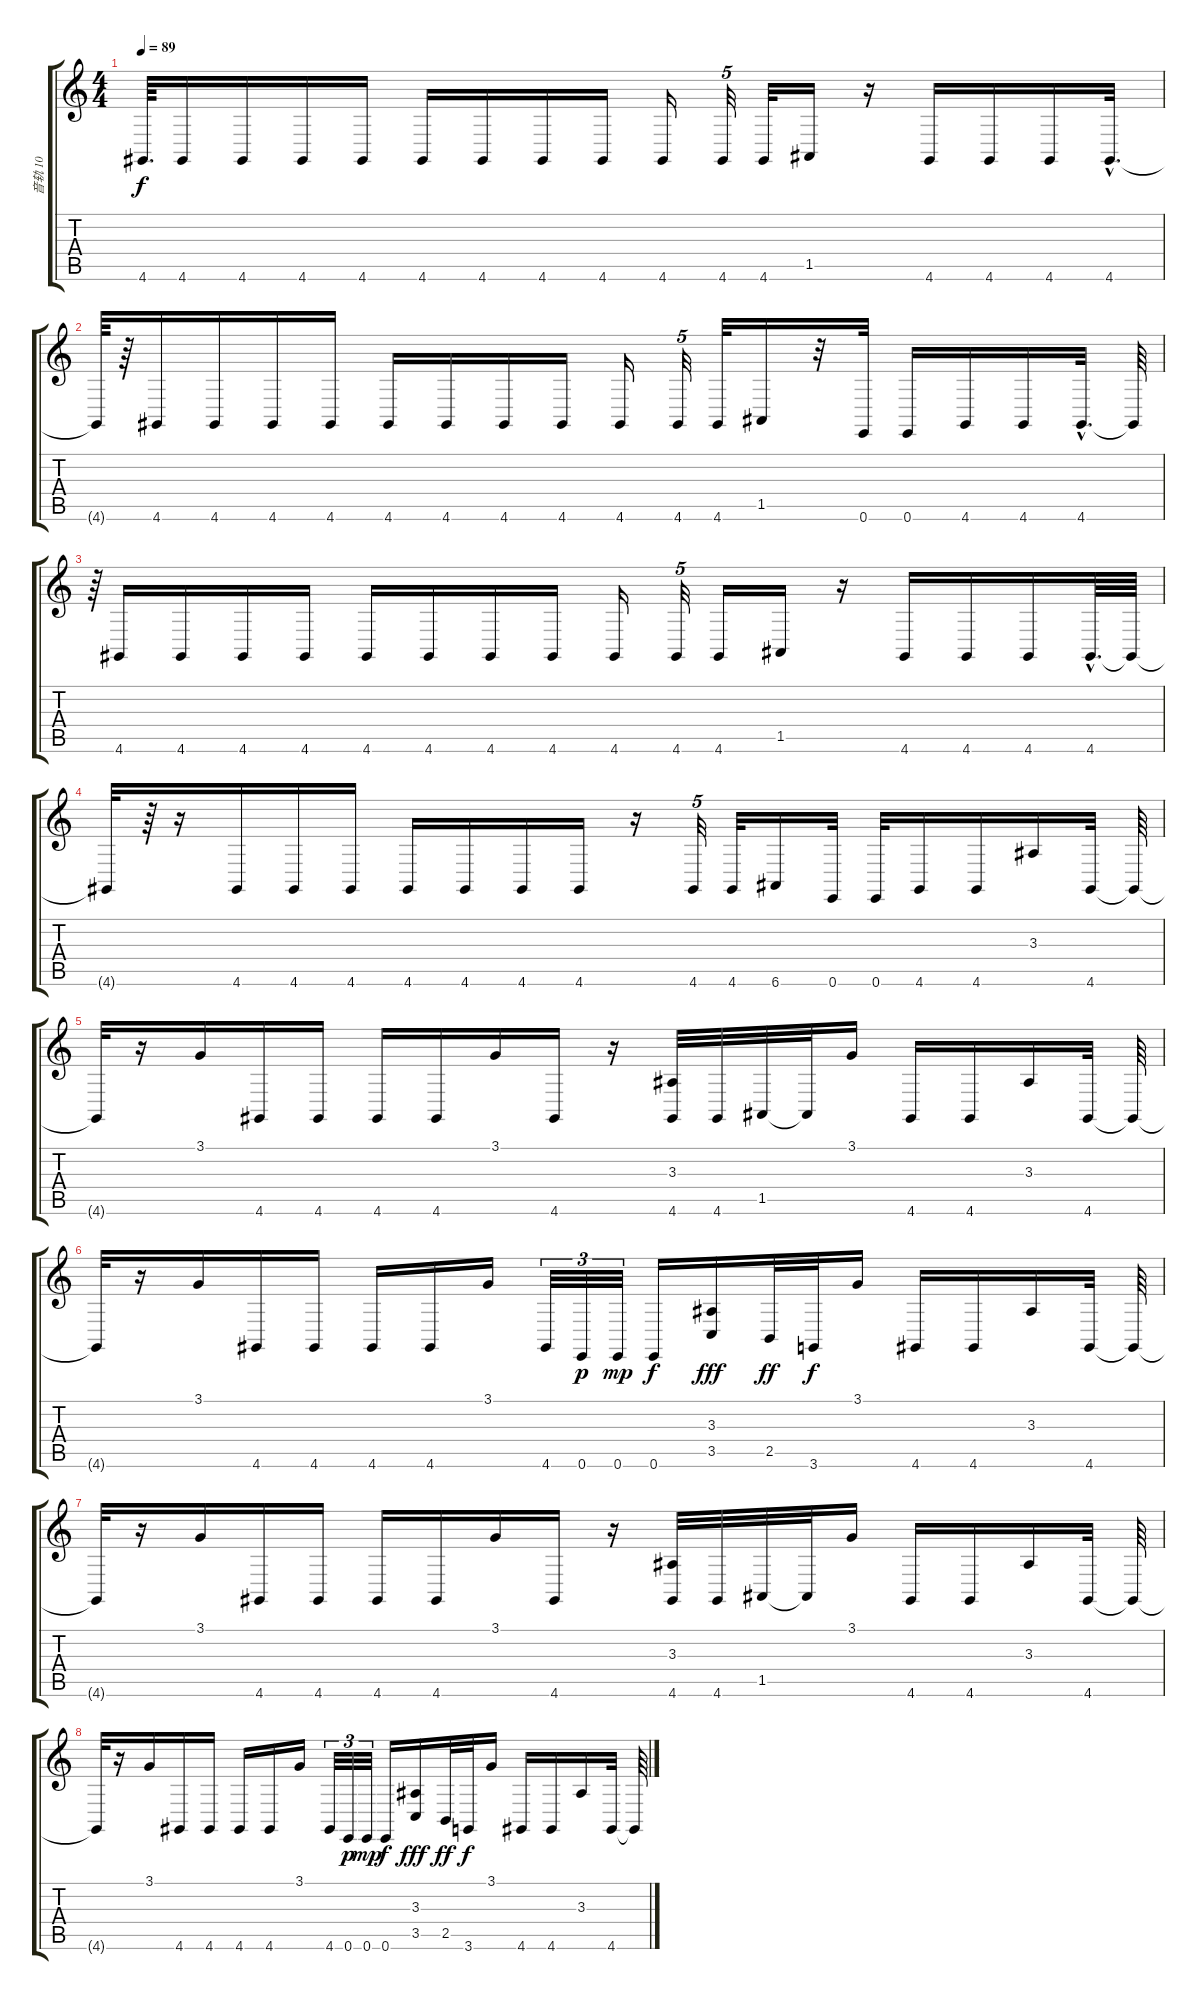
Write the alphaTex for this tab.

\track ("音轨 10" "音轨 10") {instrument acousticgrandpiano}
\staff {score tabs}
\tuning (E4 B3 G3 D3 A2 E2) {hide}
\ts (4 4)
\tempo 89
\clef g2
\ks c
4.6{t}.64{d dy f} 4.6.16 4.6.16 4.6.16 4.6.16 4.6.16 4.6.16 4.6.16 4.6.16 4.6.16 4.6.32{tu (5 4)} 4.6.32 1.5.16 r.16 4.6.16 4.6.16 4.6.16 4.6{hac}.32{d} |
4.6{t}.64 r.64 4.6.16 4.6.16 4.6.16 4.6.16 4.6.16 4.6.16 4.6.16 4.6.16 4.6.16 4.6.32{tu (5 4)} 4.6.32 1.5.16 r.32 0.6.32 0.6.16 4.6.16 4.6.16 4.6{hac}.32{d} 4.6{t}.64 |
r.64{tu (3 2)} 4.6.16 4.6.16 4.6.16 4.6.16 4.6.16 4.6.16 4.6.16 4.6.16 4.6.16 4.6.32{tu (5 4)} 4.6.16 1.5.16 r.16 4.6.16 4.6.16 4.6.16 4.6{hac}.64{d} 4.6{t}.64 |
4.6{t}.32 r.64 r.16 4.6.16 4.6.16 4.6.16 4.6.16 4.6.16 4.6.16 4.6.16 r.16 4.6.32{tu (5 4)} 4.6.32 6.6.16 0.6.32 0.6.32 4.6.16 4.6.16 3.3.16 4.6.32 4.6{t}.64 |
4.6{t}.32 r.16 3.1.16 4.6.16 4.6.16 4.6.16 4.6.16 3.1.16 4.6.16 r.16 (3.3 4.6).32 4.6.32 1.5.32 1.5{t}.32 3.1.16 4.6.16 4.6.16 3.3.16 4.6.32 4.6{t}.64 |
4.6{t}.32 r.16 3.1.16 4.6.16 4.6.16 4.6.16 4.6.16 3.1.16 4.6.32{tu (3 2)} 0.6.32{tu (3 2) dy p} 0.6.32{tu (3 2) dy mp} 0.6.16{dy f} (3.3 3.5).16{dy fff} 2.5.32{dy ff} 3.6.32{dy f} 3.1.16 4.6.16 4.6.16 3.3.16 4.6.32 4.6{t}.64 |
4.6{t}.32 r.16 3.1.16 4.6.16 4.6.16 4.6.16 4.6.16 3.1.16 4.6.16 r.16 (3.3 4.6).32 4.6.32 1.5.32 1.5{t}.32 3.1.16 4.6.16 4.6.16 3.3.16 4.6.32 4.6{t}.64 |
4.6{t}.32 r.16 3.1.16 4.6.16 4.6.16 4.6.16 4.6.16 3.1.16 4.6.32{tu (3 2)} 0.6.32{tu (3 2) dy p} 0.6.32{tu (3 2) dy mp} 0.6.16{dy f} (3.3 3.5).16{dy fff} 2.5.32{dy ff} 3.6.32{dy f} 3.1.16 4.6.16 4.6.16 3.3.16 4.6.32 4.6{t}.64
